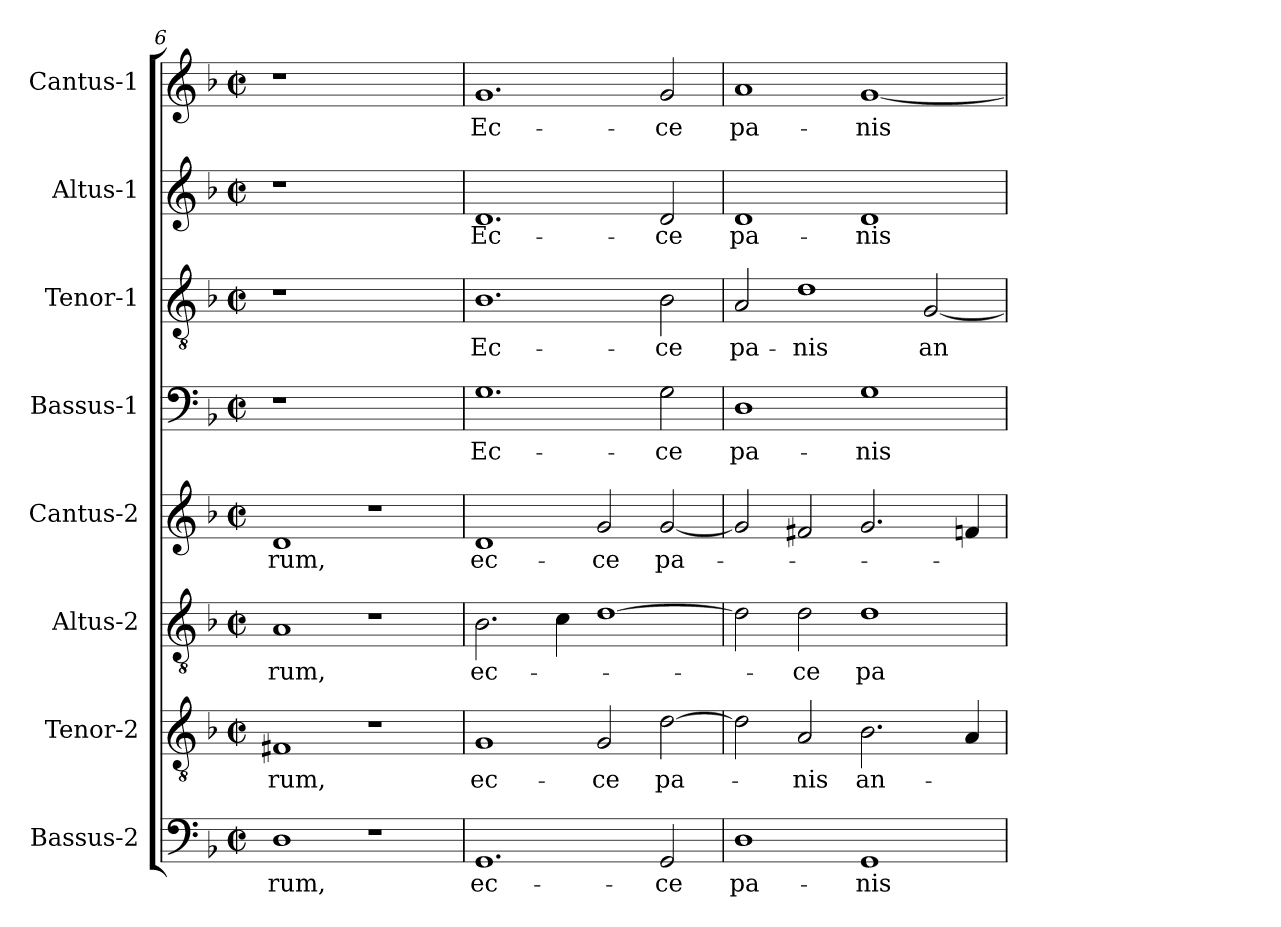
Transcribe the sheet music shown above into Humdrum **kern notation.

**kern	**text	**kern	**text	**kern	**text	**kern	**text	**kern	**text	**kern	**text	**kern	**text	**kern	**text
*part8	*part8	*part7	*part7	*part6	*part6	*part5	*part5	*part4	*part4	*part3	*part3	*part2	*part2	*part1	*part1
*staff8	*staff8	*staff7	*staff7	*staff6	*staff6	*staff5	*staff5	*staff4	*staff4	*staff3	*staff3	*staff2	*staff2	*staff1	*staff1
*I"Bassus-2	*	*I"Tenor-2	*	*I"Altus-2	*	*I"Cantus-2	*	*I"Bassus-1	*	*I"Tenor-1	*	*I"Altus-1	*	*I"Cantus-1	*
*I'B2	*	*I'T2	*	*I'A2	*	*I'C2	*	*I'B1	*	*I'T1	*	*I'A1	*	*I'C1	*
*clefF4	*	*clefGv2	*	*clefGv2	*	*clefG2	*	*clefF4	*	*clefGv2	*	*clefG2	*	*clefG2	*
*k[b-]	*	*k[b-]	*	*k[b-]	*	*k[b-]	*	*k[b-]	*	*k[b-]	*	*k[b-]	*	*k[b-]	*
*F:	*	*F:	*	*F:	*	*F:	*	*F:	*	*F:	*	*F:	*	*F:	*
*M2/2	*	*M2/2	*	*M2/2	*	*M2/2	*	*M2/2	*	*M2/2	*	*M2/2	*	*M2/2	*
*met(c|)	*	*met(c|)	*	*met(c|)	*	*met(c|)	*	*met(c|)	*	*met(c|)	*	*met(c|)	*	*met(c|)	*
=6	=6	=6	=6	=6	=6	=6	=6	=6	=6	=6	=6	=6	=6	=6	=6
!	!LO:LY:b	!	!LO:LY:b	!	!LO:LY:b	!	!LO:LY:b	!	!	!	!	!	!	!	!
1D	-rum,	1F#X	-rum,	1A	-rum,	1d	-rum,	1r	.	1r	.	1r	.	1r	.
1r	.	1r	.	1r	.	1r	.	1ryy	.	1ryy	.	1ryy	.	1ryy	.
!!LO:PB:g=z
=7	=7	=7	=7	=7	=7	=7	=7	=7	=7	=7	=7	=7	=7	=7	=7
!	!LO:LY:b	!	!LO:LY:b	!	!LO:LY:b	!	!LO:LY:b	!	!LO:LY:b	!	!LO:LY:b	!	!LO:LY:b	!	!LO:LY:b
1.GG	ec-	1G	ec-	2.B-\	ec-	1d	ec-	1.G	Ec-	1.B-	Ec-	1.d	Ec-	1.g	Ec-
.	.	.	.	4c\	.	.	.	.	.	.	.	.	.	.	.
!	!	!	!LO:LY:b	!	!	!	!LO:LY:b	!	!	!	!	!	!	!	!
.	.	2G/	-ce	[1d	.	2g/	-ce	.	.	.	.	.	.	.	.
!	!LO:LY:b	!	!LO:LY:b	!	!	!	!LO:LY:b	!	!LO:LY:b	!	!LO:LY:b	!	!LO:LY:b	!	!LO:LY:b
2GG/	-ce	[2d\	pa-	.	.	[2g/	pa-	2G\	-ce	2B-\	-ce	2d/	-ce	2g/	-ce
=8	=8	=8	=8	=8	=8	=8	=8	=8	=8	=8	=8	=8	=8	=8	=8
!	!LO:LY:b	!	!	!	!	!	!	!	!LO:LY:b	!	!LO:LY:b	!	!LO:LY:b	!	!LO:LY:b
1D	pa-	2d\]	.	2d\]	.	2g/]	.	1D	pa-	2A/	pa-	1d	pa-	1a	pa-
!	!	!	!LO:LY:b	!	!LO:LY:b	!	!	!	!	!	!LO:LY:b	!	!	!	!
.	.	2A/	-nis	2d\	-ce	2f#X/	.	.	.	1d	-nis	.	.	.	.
!	!LO:LY:b	!	!LO:LY:b	!	!LO:LY:b	!	!	!	!LO:LY:b	!	!	!	!LO:LY:b	!	!LO:LY:b
1GG	-nis	2.B-\	an-	1d	pa-	2.g/	.	1G	-nis	.	.	1d	-nis	[1g	-nis
!	!	!	!	!	!	!	!	!	!	!	!LO:LY:b	!	!	!	!
.	.	.	.	.	.	.	.	.	.	[2G/	an-	.	.	.	.
.	.	4A/	.	.	.	4fn/	.	.	.	.	.	.	.	.	.
=	=	=	=	=	=	=	=	=	=	=	=	=	=	=	=
*-	*-	*-	*-	*-	*-	*-	*-	*-	*-	*-	*-	*-	*-	*-	*-
